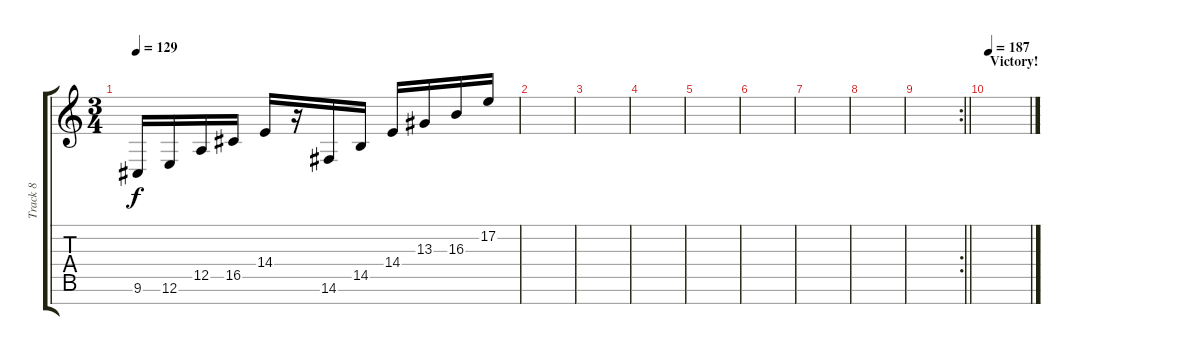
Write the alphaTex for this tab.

\track ("Track 8" "Track 8") {instrument orchestralharp}
\staff {score tabs}
\tuning (E4 B3 G3 D3 A2 E2 B1) {hide}
\ts (3 4)
\tempo 129
\clef g2
\ks c
9.6.16{dy f} 12.6.16 12.5.16 16.5.16 14.4.16 r.16 14.6.16 14.5.16 14.4.16 13.3.16 16.3.16 17.2.16 |
|
|
|
|
|
|
|
\rc 2
\barLineRight lightlight
|
\section ("" "Victory!")
\tempo 187
